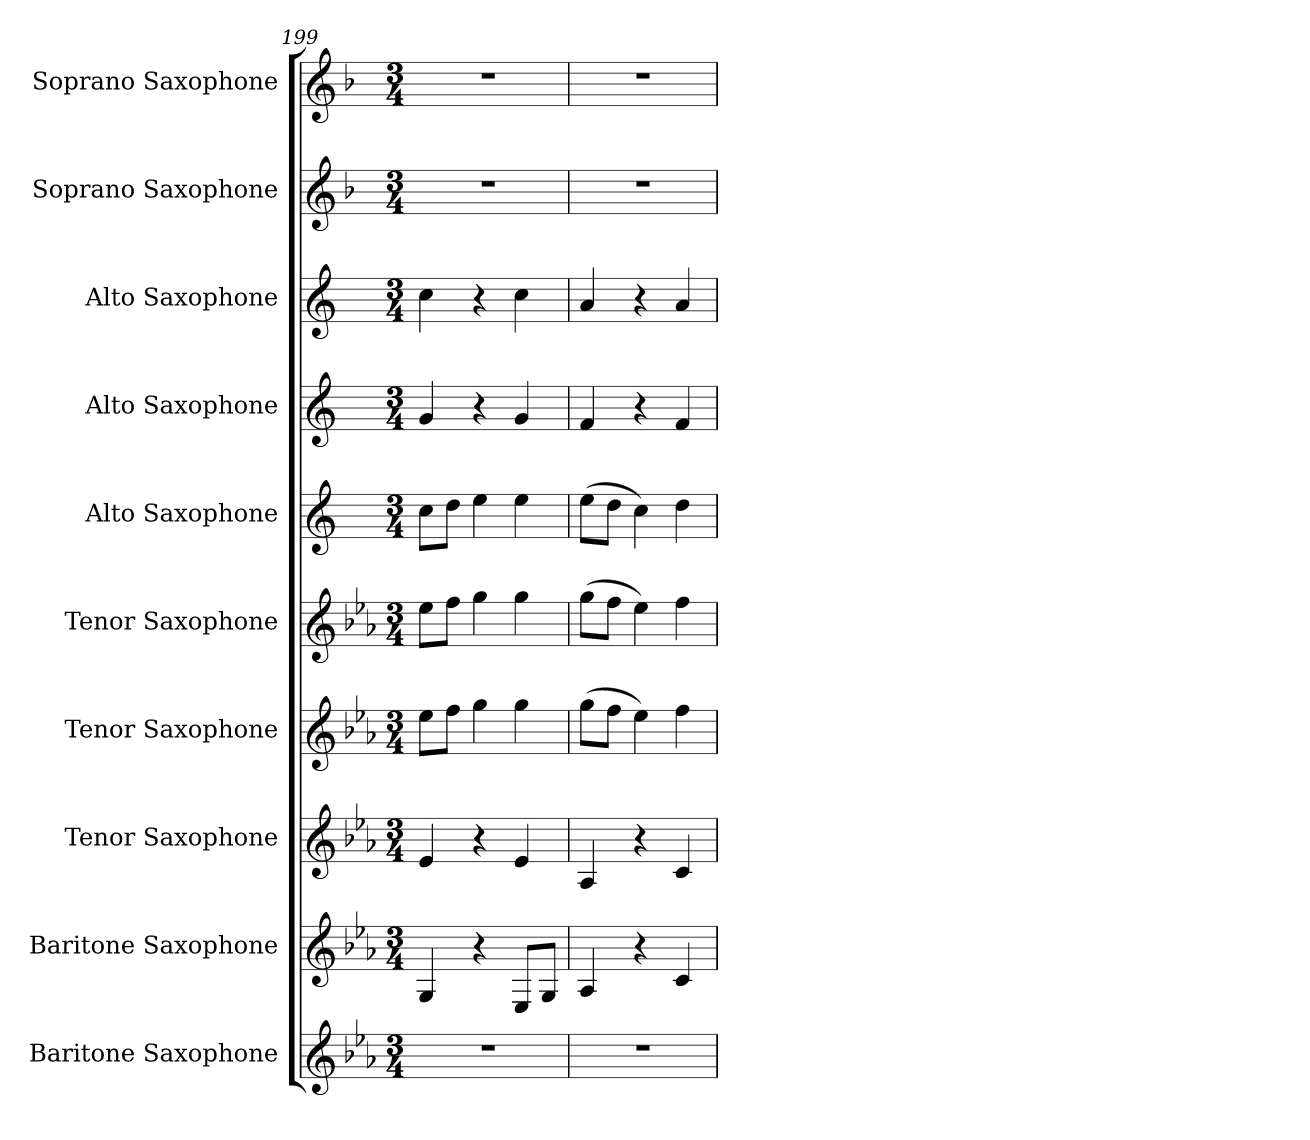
**kern	**kern	**kern	**kern	**kern	**kern	**kern	**kern	**kern	**kern
*part10	*part9	*part8	*part7	*part6	*part5	*part4	*part3	*part2	*part1
*staff10	*staff9	*staff8	*staff7	*staff6	*staff5	*staff4	*staff3	*staff2	*staff1
*I"Baritone Saxophone	*I"Baritone Saxophone	*I"Tenor Saxophone	*I"Tenor Saxophone	*I"Tenor Saxophone	*I"Alto Saxophone	*I"Alto Saxophone	*I"Alto Saxophone	*I"Soprano Saxophone	*I"Soprano Saxophone
*I'Bar. Sax.	*I'Bar. Sax.	*I'T. Sax.	*I'T. Sax.	*I'T. Sax.	*I'A. Sax.	*I'A. Sax.	*I'A. Sax.	*I'S. Sax.	*I'S. Sax.
*clefG2	*clefG2	*clefG2	*clefG2	*clefG2	*clefG2	*clefG2	*clefG2	*clefG2	*clefG2
*ITrd12c21	*ITrd12c21	*ITrd8c14	*ITrd8c14	*ITrd8c14	*ITrd5c9	*ITrd5c9	*ITrd5c9	*ITrd1c2	*ITrd1c2
*k[b-e-a-]	*k[b-e-a-]	*k[b-e-a-]	*k[b-e-a-]	*k[b-e-a-]	*k[b-e-a-]	*k[b-e-a-]	*k[b-e-a-]	*k[b-e-a-]	*k[b-e-a-]
*M3/4	*M3/4	*M3/4	*M3/4	*M3/4	*M3/4	*M3/4	*M3/4	*M3/4	*M3/4
=199	=199	=199	=199	=199	=199	=199	=199	=199	=199
2.r	4GG/	4E-/	8e-\L	8e-\L	8e-\L	4B-/	4e-\	2.r	2.r
.	.	.	8f\J	8f\J	8f\J	.	.	.	.
.	4r	4r	4g\	4g\	4g\	4r	4r	.	.
.	8EE-/L	4E-/	4g\	4g\	4g\	4B-/	4e-\	.	.
.	8GG/J	.	.	.	.	.	.	.	.
=200	=200	=200	=200	=200	=200	=200	=200	=200	=200
2.r	4AA-/	4AA-/	(8g\L	(8g\L	(8g\L	4A-/	4c/	2.r	2.r
.	.	.	8f\J	8f\J	8f\J	.	.	.	.
.	4r	4r	4e-\)	4e-\)	4e-\)	4r	4r	.	.
.	4C/	4C/	4f\	4f\	4f\	4A-/	4c/	.	.
=	=	=	=	=	=	=	=	=	=
*-	*-	*-	*-	*-	*-	*-	*-	*-	*-
